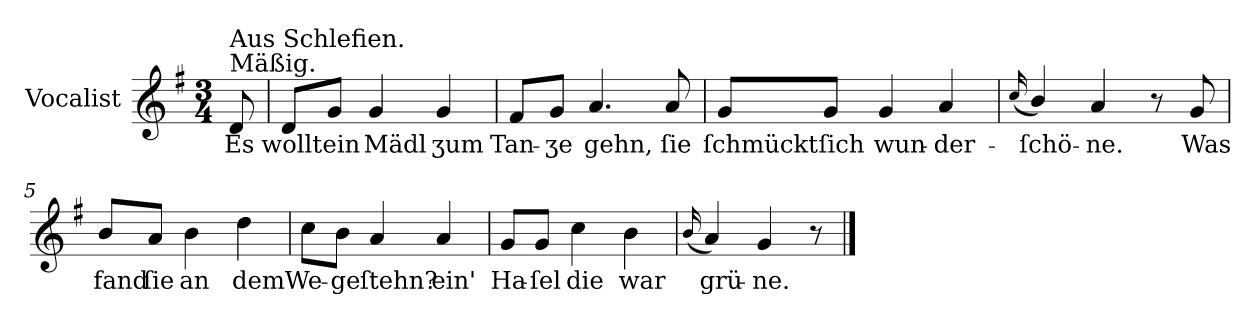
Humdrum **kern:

**kern	**text
*part1	*part1
*staff1	*staff1
*I"Vocalist	*
*k[f#]	*
*G:	*
*M3/4	*
=	=
!LO:TX:a:t=Mäßig.	!
!LO:TX:a:t=Aus Schlefien.	!
8d	Es
=1	=1
8dL	wollt
8gJ	ein
4g	Mädl
4g	ʒum
=2	=2
8f#L	Tan-
8gJ	-ʒe
4.a	gehn,
8a	ſie
=3	=3
8gL	ſchmückt
8gJ	ſich
4g	wun-
4a	-der-
=4	=4
(16qqcc	.
4b/)	-ſchö-
4a	-ne.
8r	.
8g	Was
=5	=5
8bL	fand
8aJ	ſie
4b	an
4dd	dem
=6	=6
8ccL	We-
8bJ	-ge
4a	ſtehn?
4a	ein'
=7	=7
8gL	Ha-
8gJ	-ſel
4cc	die
4b	war
=8	=8
(16qqb	.
4a)	grü-
4g	-ne.
8r	.
==	==
*-	*-
